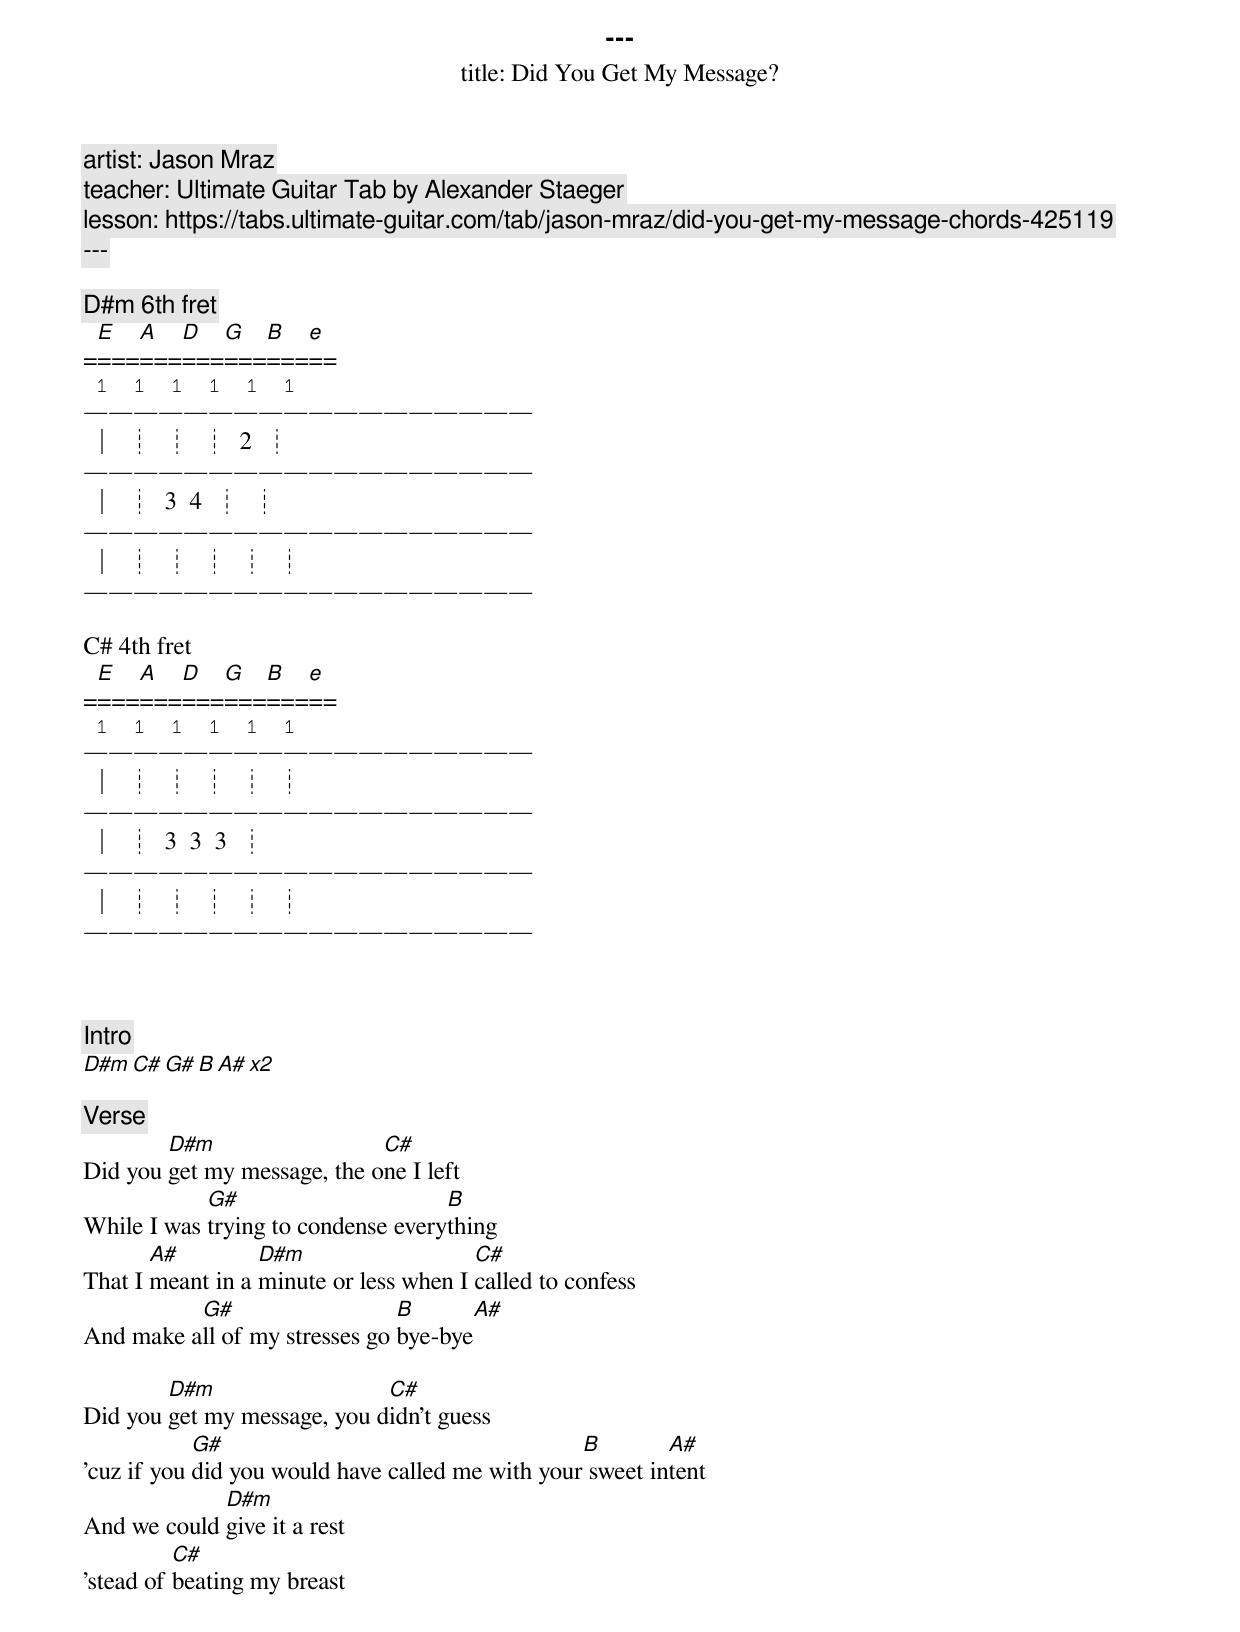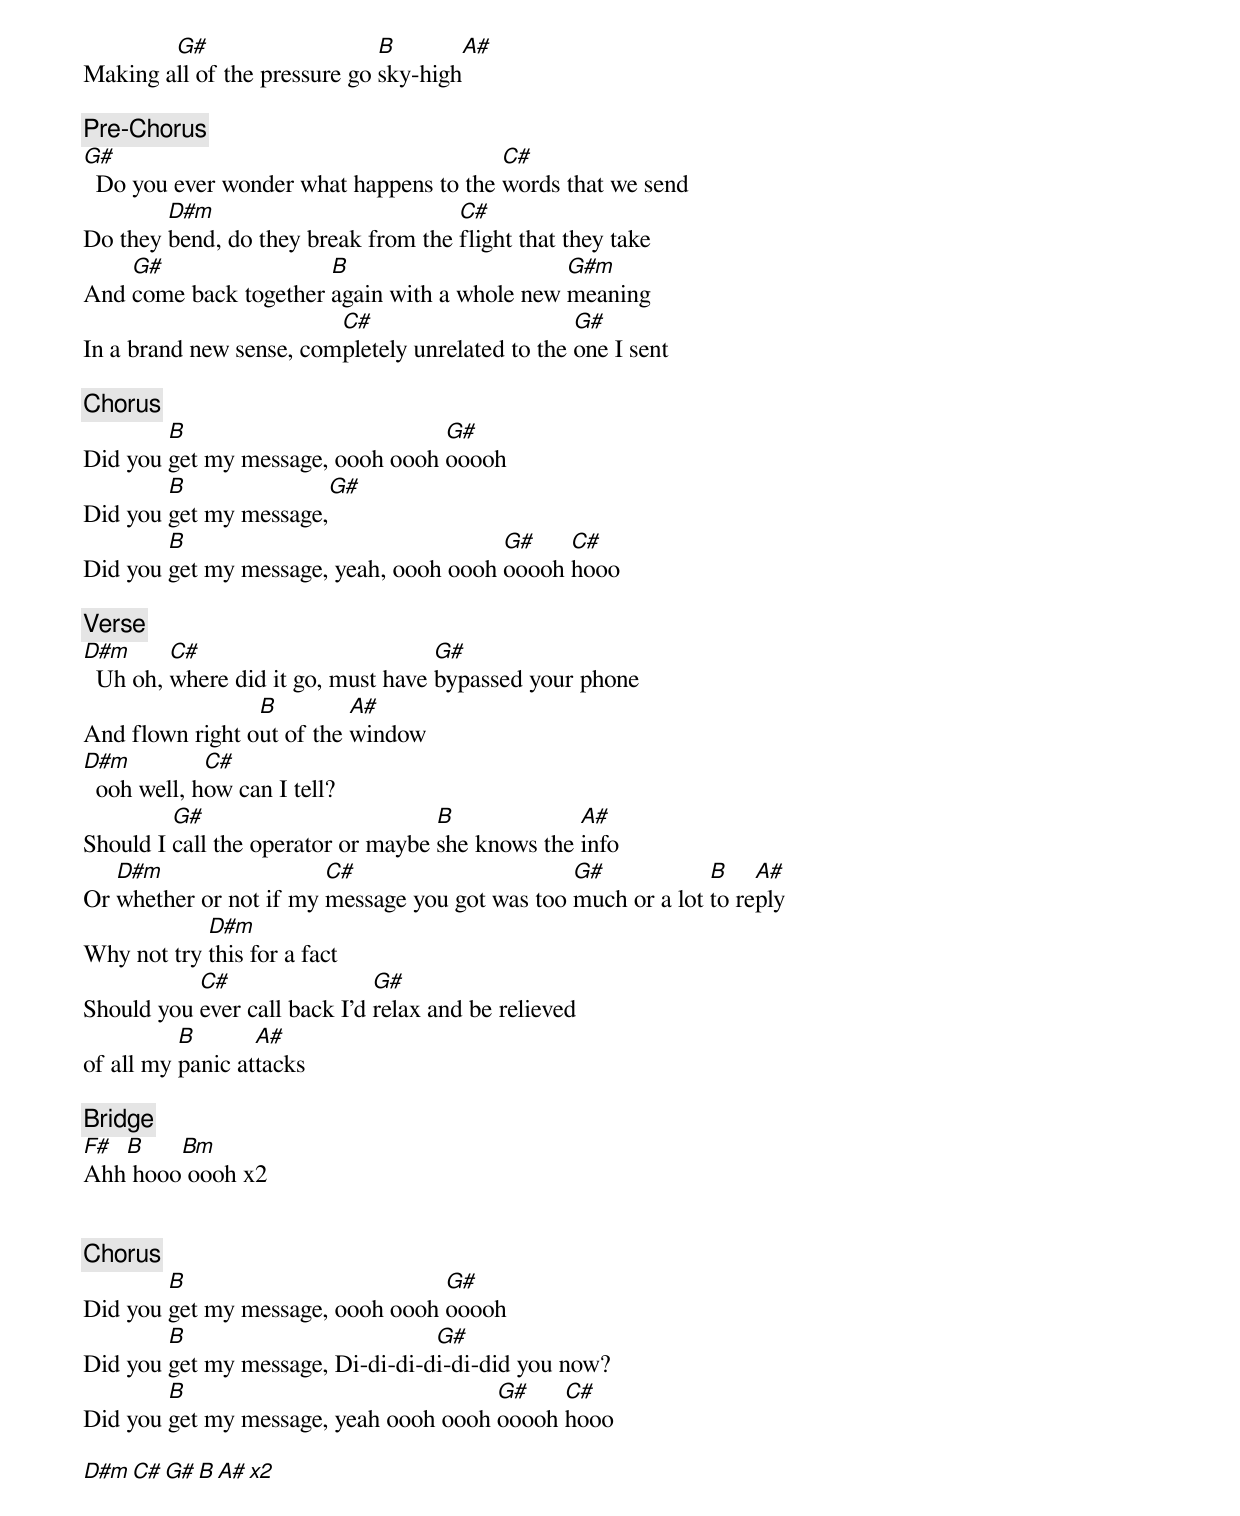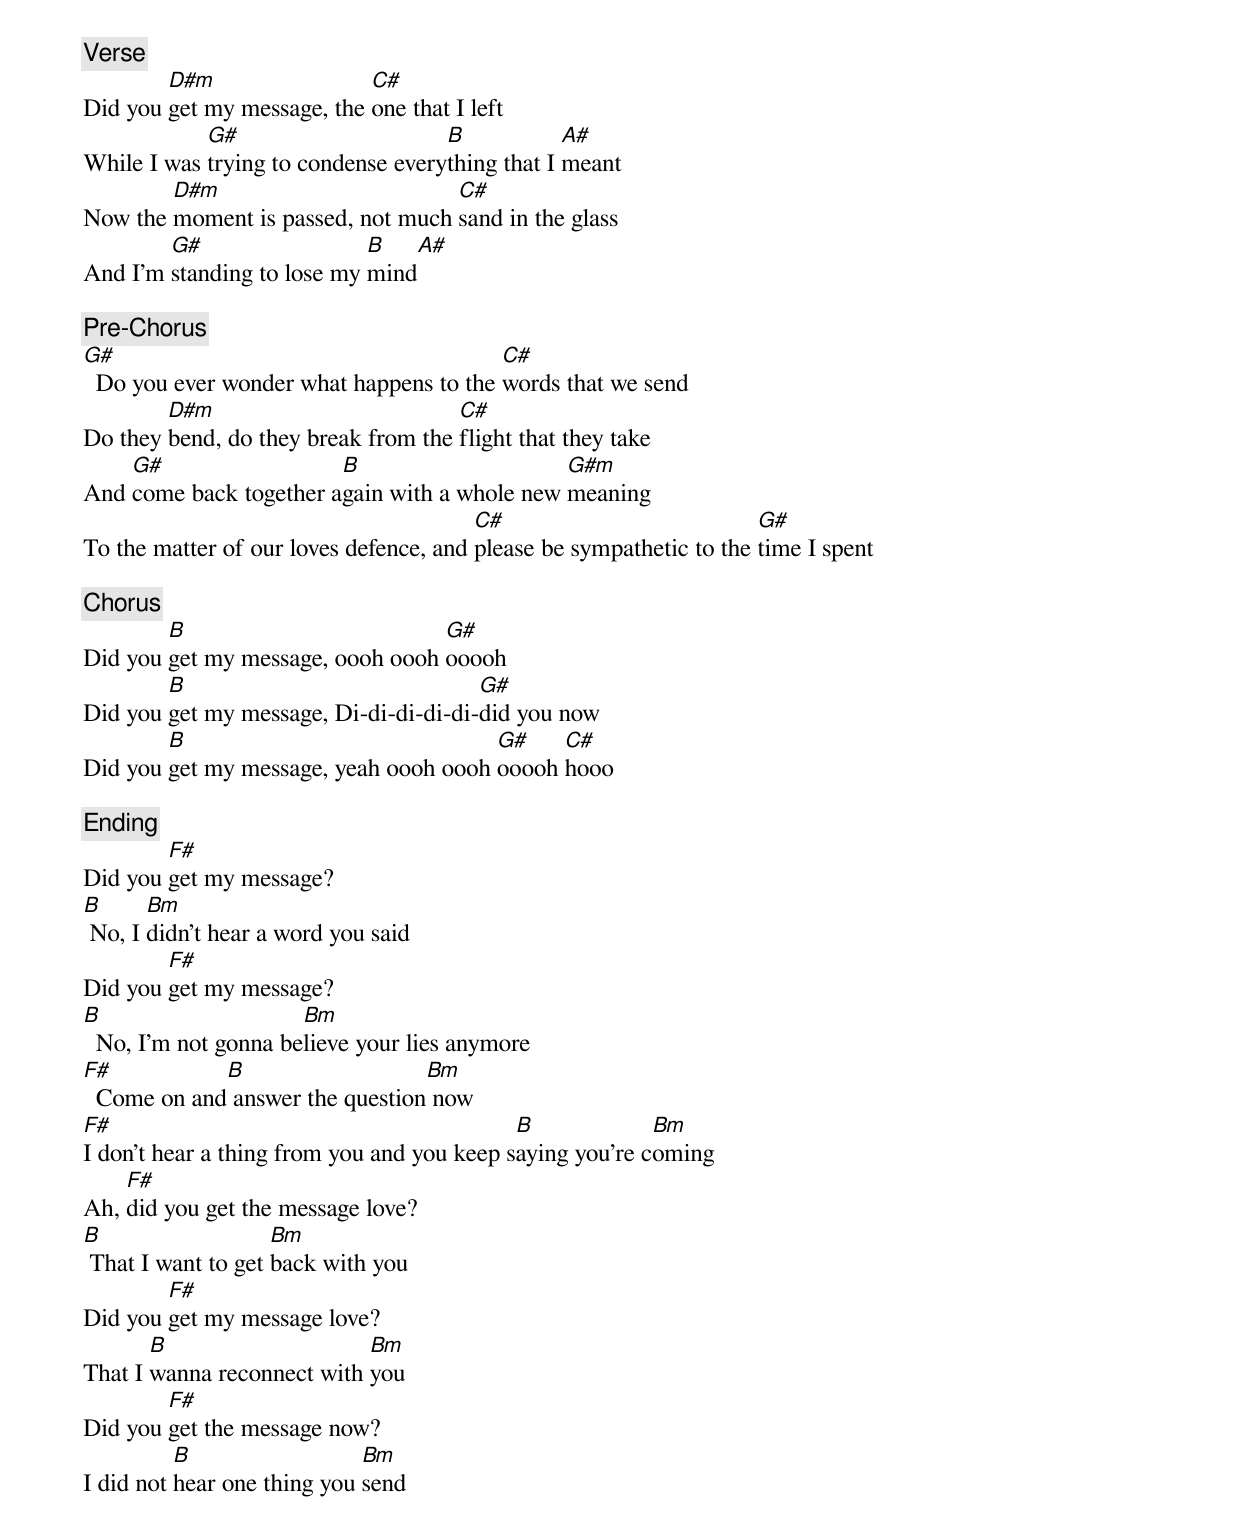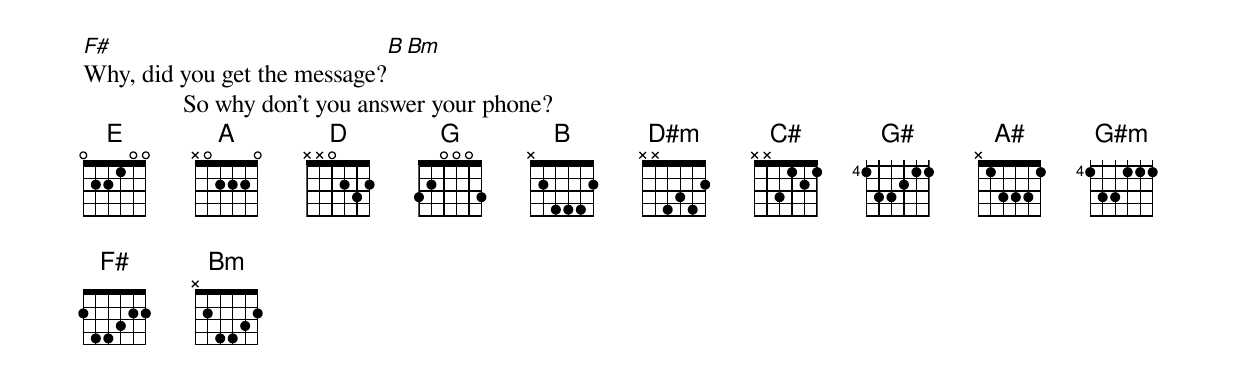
---
title: Did You Get My Message?
artist: Jason Mraz
teacher: Ultimate Guitar Tab by Alexander Staeger
lesson: https://tabs.ultimate-guitar.com/tab/jason-mraz/did-you-get-my-message-chords-425119
---

D#m 6th fret
 E  A  D  G  B  e
==================
 1  1  1  1  1  1
——————————————————
 │  ┊  ┊  ┊  2  ┊
——————————————————
 │  ┊  3  4  ┊  ┊
——————————————————
 │  ┊  ┊  ┊  ┊  ┊
——————————————————

C# 4th fret
 E  A  D  G  B  e
==================
 1  1  1  1  1  1
——————————————————
 │  ┊  ┊  ┊  ┊  ┊
——————————————————
 │  ┊  3  3  3  ┊
——————————————————
 │  ┊  ┊  ┊  ┊  ┊
——————————————————



[Intro]
D#m  C#  G#  B  A#  x2

[Verse]
        D#m                  C#
Did you get my message, the one I left
            G#                      B
While I was trying to condense everything
       A#         D#m                   C#
That I meant in a minute or less when I called to confess
          G#                   B       A#
And make all of my stresses go bye-bye

        D#m                  C#
Did you get my message, you didn't guess
            G#                                    B        A#
'cuz if you did you would have called me with your sweet intent
             D#m
And we could give it a rest
          C#
'stead of beating my breast
        G#                    B        A#
Making all of the pressure go sky-high

[Pre-Chorus]
G#                                       C#
  Do you ever wonder what happens to the words that we send
        D#m                          C#
Do they bend, do they break from the flight that they take
    G#                 B                      G#m
And come back together again with a whole new meaning
                         C#                       G#
In a brand new sense, completely unrelated to the one I sent

[Chorus]
        B                         G#
Did you get my message, oooh oooh ooooh
        B                 G#
Did you get my message,
        B                               G#    C#
Did you get my message, yeah, oooh oooh ooooh hooo

[Verse]
D#m      C#                         G#
  Uh oh, where did it go, must have bypassed your phone
                 B         A#
And flown right out of the window
D#m          C#
  ooh well, how can I tell?
         G#                         B             A#
Should I call the operator or maybe she knows the info
   D#m                  C#                      G#            B    A#
Or whether or not if my message you got was too much or a lot to reply
            D#m
Why not try this for a fact
           C#                 G#
Should you ever call back I'd relax and be relieved
          B       A#
of all my panic attacks

[Bridge]
F# B    Bm
Ahh hooo oooh x2


[Chorus]
        B                         G#
Did you get my message, oooh oooh ooooh
        B                         G#
Did you get my message, Di-di-di-di-di-did you now?
        B                              G#    C#
Did you get my message, yeah oooh oooh ooooh hooo

D#m  C#  G#  B  A#  x2

[Verse]
        D#m                 C#
Did you get my message, the one that I left
            G#                      B            A#
While I was trying to condense everything that I meant
        D#m                        C#
Now the moment is passed, not much sand in the glass
        G#                  B    A#
And I'm standing to lose my mind

[Pre-Chorus]
G#                                       C#
  Do you ever wonder what happens to the words that we send
        D#m                          C#
Do they bend, do they break from the flight that they take
    G#                  B                     G#m
And come back together again with a whole new meaning
                                        C#                           G#
To the matter of our loves defence, and please be sympathetic to the time I spent

[Chorus]
        B                         G#
Did you get my message, oooh oooh ooooh
        B                              G#
Did you get my message, Di-di-di-di-di-did you now
        B                              G#    C#
Did you get my message, yeah oooh oooh ooooh hooo

[Ending]
        F#
Did you get my message?
B      Bm
 No, I didn't hear a word you said
        F#
Did you get my message?
B                     Bm
  No, I'm not gonna believe your lies anymore
F#           B                   Bm
  Come on and answer the question now
F#                                          B             Bm
I don't hear a thing from you and you keep saying you're coming
    F#
Ah, did you get the message love?
B                   Bm
 That I want to get back with you
        F#
Did you get my message love?
       B                    Bm
That I wanna reconnect with you
        F#
Did you get the message now?
          B                  Bm
I did not hear one thing you send
F#                             B            Bm
Why, did you get the message?
                So why don't you answer your phone?
